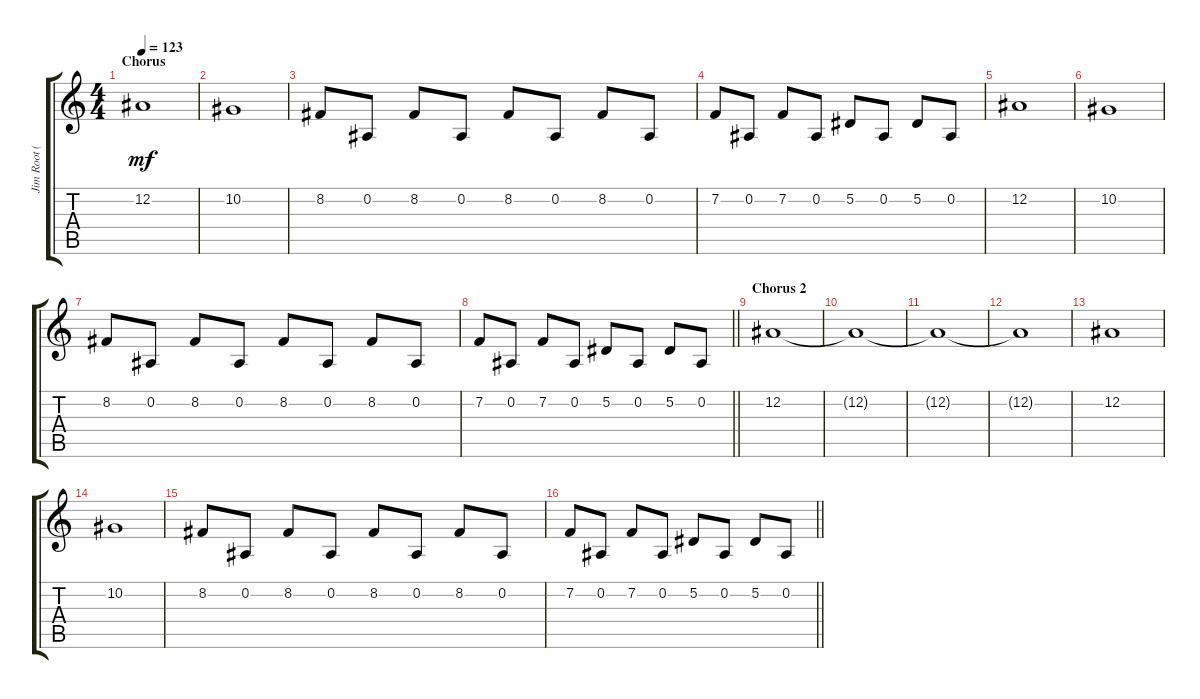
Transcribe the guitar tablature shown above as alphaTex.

\track ("Jim Root (Keyboard)" "Jim Root (") {instrument recorder}
\staff {score tabs}
\tuning (Eb4 Bb3 Gb3 Db3 Ab2 Eb2) {hide}
\ts (4 4)
\section ("" "Chorus")
\tempo 123
\clef g2
\ks c
12.2.1{dy mf} |
10.2.1 |
8.2.8 0.2.8 8.2.8 0.2.8 8.2.8 0.2.8 8.2.8 0.2.8 |
7.2.8 0.2.8 7.2.8 0.2.8 5.2.8 0.2.8 5.2.8 0.2.8 |
12.2.1 |
10.2.1 |
8.2.8 0.2.8 8.2.8 0.2.8 8.2.8 0.2.8 8.2.8 0.2.8 |
\barLineRight lightlight
7.2.8 0.2.8 7.2.8 0.2.8 5.2.8 0.2.8 5.2.8 0.2.8 |
\section ("" "Chorus 2")
12.2.1 |
12.2{t}.1 |
12.2{t}.1 |
12.2{t}.1 |
12.2.1 |
10.2.1 |
8.2.8 0.2.8 8.2.8 0.2.8 8.2.8 0.2.8 8.2.8 0.2.8 |
\barLineRight lightlight
7.2.8 0.2.8 7.2.8 0.2.8 5.2.8 0.2.8 5.2.8 0.2.8
